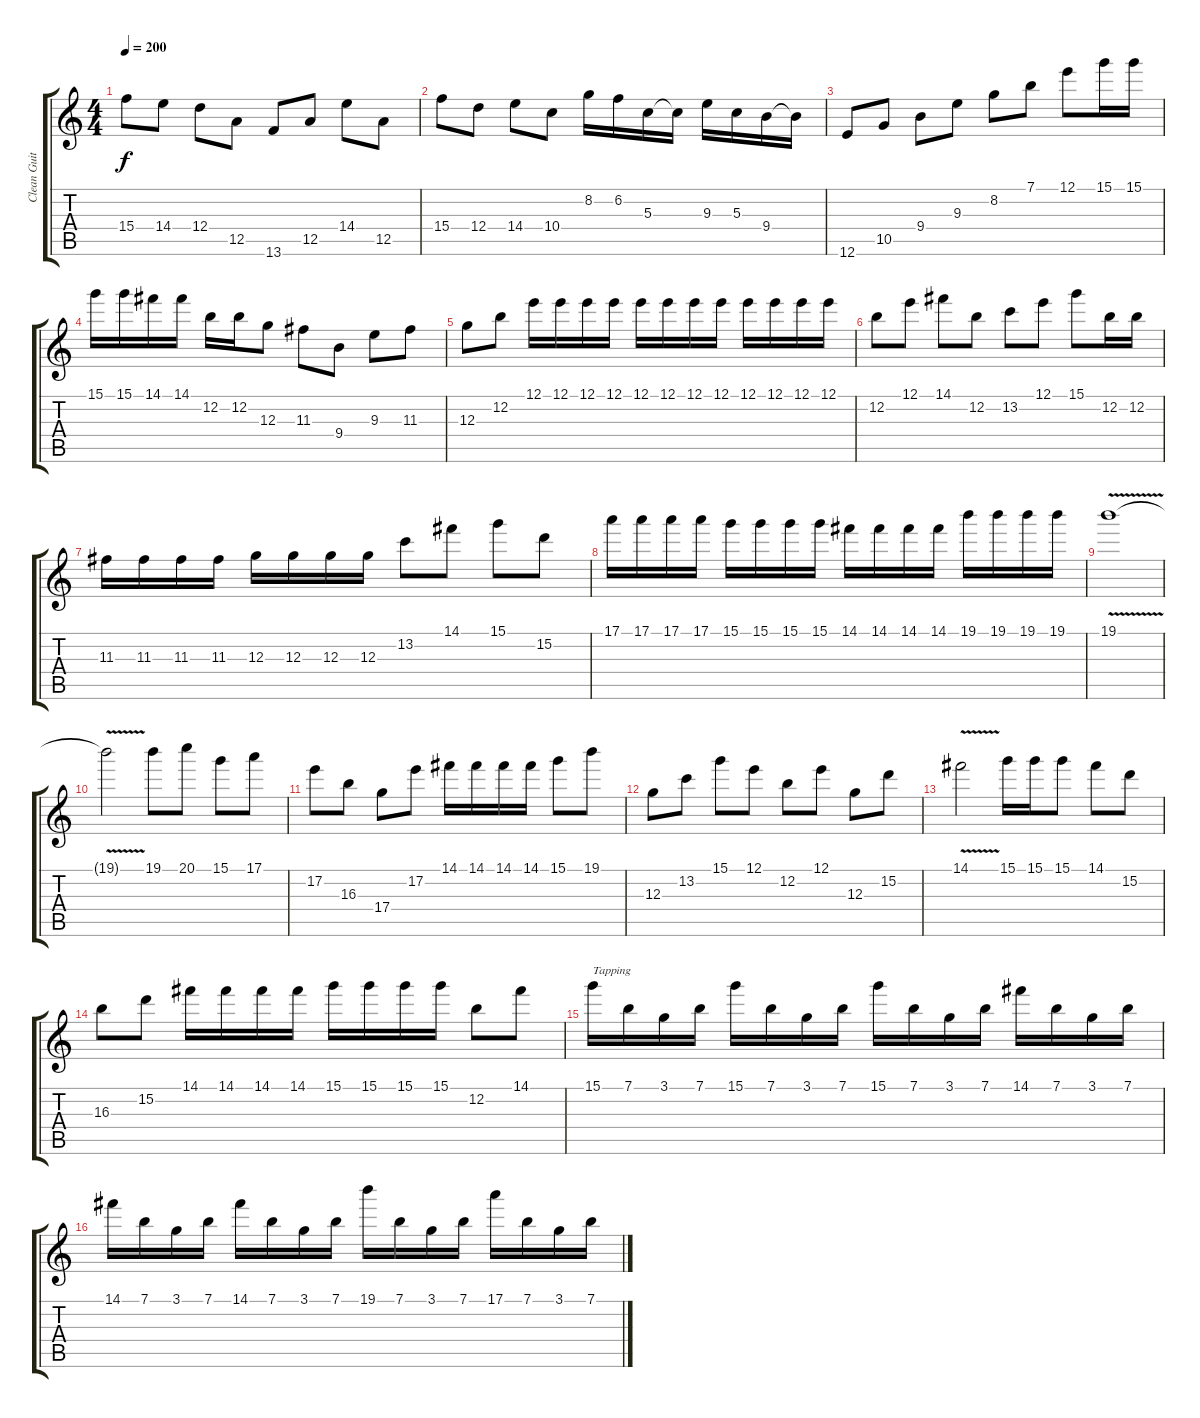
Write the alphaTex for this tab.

\track ("Clean Guitars" "Clean Guit") {instrument electricguitarclean}
\staff {score tabs}
\tuning (E4 B3 G3 D3 A2 E2) {hide}
\ts (4 4)
\tempo 200
\clef g2
\ks c
15.4.8{dy f} 14.4.8 12.4.8 12.5.8 13.6.8 12.5.8 14.4.8 12.5.8 |
15.4.8 12.4.8 14.4.8 10.4.8 8.2.16 6.2.16 5.3.16 5.3{t}.16 9.3.16 5.3.16 9.4.16 9.4{t}.16 |
12.6.8 10.5.8 9.4.8 9.3.8 8.2.8 7.1.8 12.1.8 15.1.16 15.1.16 |
15.1.16 15.1.16 14.1.16 14.1.16 12.2.16 12.2.16 12.3.8 11.3.8 9.4.8 9.3.8 11.3.8 |
12.3.8 12.2.8 12.1.16 12.1.16 12.1.16 12.1.16 12.1.16 12.1.16 12.1.16 12.1.16 12.1.16 12.1.16 12.1.16 12.1.16 |
12.2.8 12.1.8 14.1.8 12.2.8 13.2.8 12.1.8 15.1.8 12.2.16 12.2.16 |
11.3.16 11.3.16 11.3.16 11.3.16 12.3.16 12.3.16 12.3.16 12.3.16 13.2.8 14.1.8 15.1.8 15.2.8 |
17.1.16 17.1.16 17.1.16 17.1.16 15.1.16 15.1.16 15.1.16 15.1.16 14.1.16 14.1.16 14.1.16 14.1.16 19.1.16 19.1.16 19.1.16 19.1.16 |
19.1{v}.1 |
19.1{t}.2 19.1.8 20.1.8 15.1.8 17.1.8 |
17.2.8 16.3.8 17.4.8 17.2.8 14.1.16 14.1.16 14.1.16 14.1.16 15.1.8 19.1.8 |
12.3.8 13.2.8 15.1.8 12.1.8 12.2.8 12.1.8 12.3.8 15.2.8 |
14.1{v}.2 15.1.16 15.1.16 15.1.8 14.1.8 15.2.8 |
16.3.8 15.2.8 14.1.16 14.1.16 14.1.16 14.1.16 15.1.16 15.1.16 15.1.16 15.1.16 12.2.8 14.1.8 |
15.1.16{txt "Tapping"} 7.1.16 3.1.16 7.1.16 15.1.16 7.1.16 3.1.16 7.1.16 15.1.16 7.1.16 3.1.16 7.1.16 14.1.16 7.1.16 3.1.16 7.1.16 |
14.1.16 7.1.16 3.1.16 7.1.16 14.1.16 7.1.16 3.1.16 7.1.16 19.1.16 7.1.16 3.1.16 7.1.16 17.1.16 7.1.16 3.1.16 7.1.16
